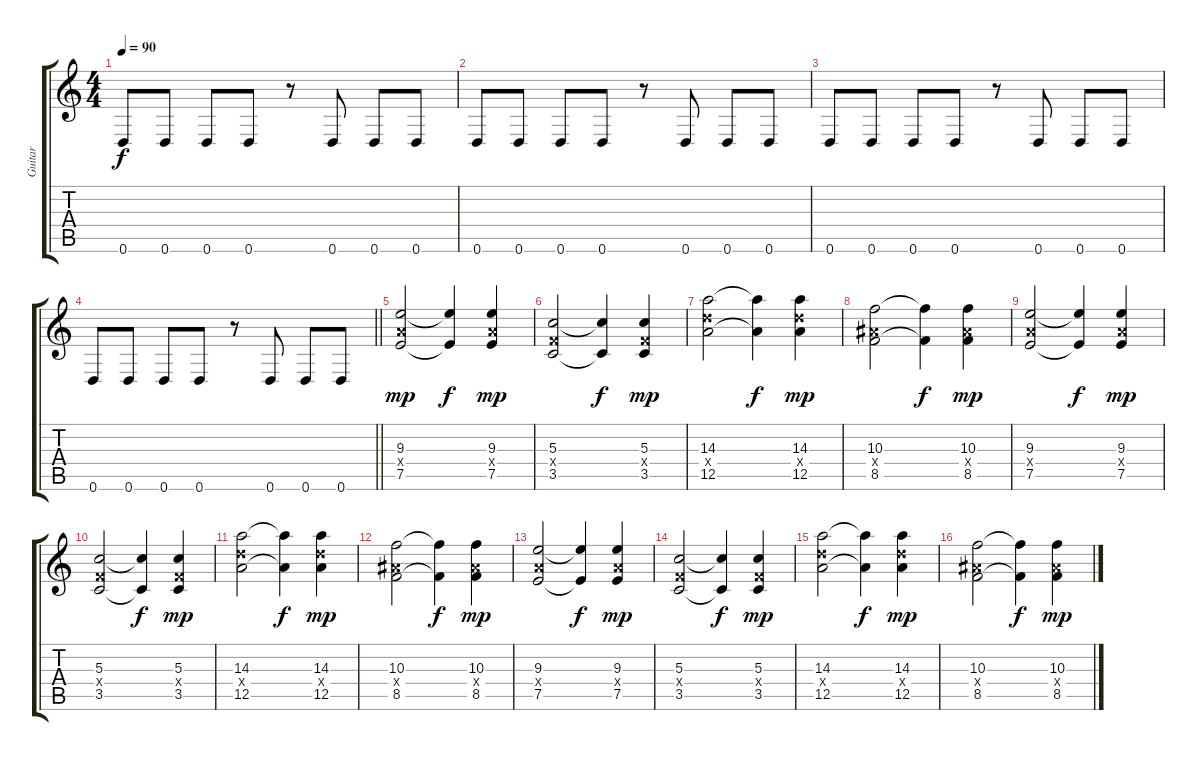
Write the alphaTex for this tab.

\track ("Guitar" "Guitar") {instrument overdrivenguitar}
\staff {score tabs}
\tuning (E4 B3 G3 D3 A2 D2) {hide}
\ts (4 4)
\tempo 90
\clef g2
\ks c
0.6.8{dy f} 0.6.8 0.6.8 0.6.8 r.8 0.6.8 0.6.8 0.6.8 |
0.6.8 0.6.8 0.6.8 0.6.8 r.8 0.6.8 0.6.8 0.6.8 |
0.6.8 0.6.8 0.6.8 0.6.8 r.8 0.6.8 0.6.8 0.6.8 |
\barLineRight lightlight
0.6.8 0.6.8 0.6.8 0.6.8 r.8 0.6.8 0.6.8 0.6.8 |
\section ("" "")
(9.3 7.4{x} 7.5).2{dy mp} (9.3{t} 7.5{t}).4{dy f} (9.3 7.4{x} 7.5).4{dy mp} |
(5.3 3.4{x} 3.5).2 (5.3{t} 3.5{t}).4{dy f} (5.3 3.4{x} 3.5).4{dy mp} |
(14.3 12.4{x} 12.5).2 (14.3{t} 12.5{t}).4{dy f} (14.3 12.4{x} 12.5).4{dy mp} |
(10.3 8.4{x} 8.5).2 (10.3{t} 8.5{t}).4{dy f} (10.3 8.4{x} 8.5).4{dy mp} |
(9.3 7.4{x} 7.5).2 (9.3{t} 7.5{t}).4{dy f} (9.3 7.4{x} 7.5).4{dy mp} |
(5.3 3.4{x} 3.5).2 (5.3{t} 3.5{t}).4{dy f} (5.3 3.4{x} 3.5).4{dy mp} |
(14.3 12.4{x} 12.5).2 (14.3{t} 12.5{t}).4{dy f} (14.3 12.4{x} 12.5).4{dy mp} |
(10.3 8.4{x} 8.5).2 (10.3{t} 8.5{t}).4{dy f} (10.3 8.4{x} 8.5).4{dy mp} |
(9.3 7.4{x} 7.5).2 (9.3{t} 7.5{t}).4{dy f} (9.3 7.4{x} 7.5).4{dy mp} |
(5.3 3.4{x} 3.5).2 (5.3{t} 3.5{t}).4{dy f} (5.3 3.4{x} 3.5).4{dy mp} |
(14.3 12.4{x} 12.5).2 (14.3{t} 12.5{t}).4{dy f} (14.3 12.4{x} 12.5).4{dy mp} |
(10.3 8.4{x} 8.5).2 (10.3{t} 8.5{t}).4{dy f} (10.3 8.4{x} 8.5).4{dy mp}
